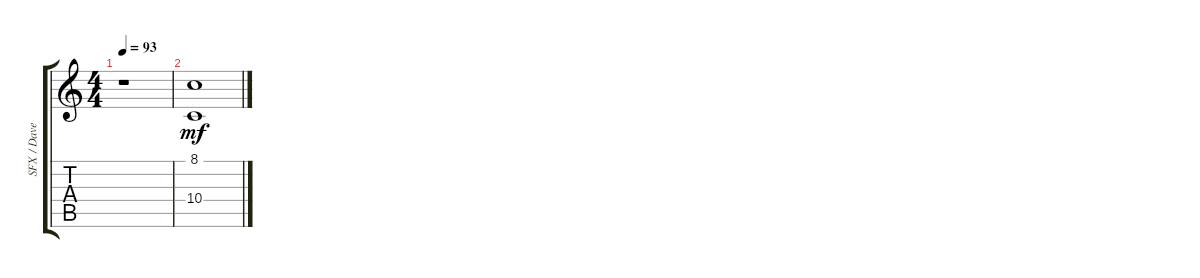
\track ("SFX / Dave Mustaine Voice" "SFX / Dave") {instrument pad4choir}
\staff {score tabs}
\tuning (E4 B3 G3 D3 A2 E2) {hide}
\ts (4 4)
\tempo 93
\clef g2
\ks c
r.1{dy mf} |
(8.1 10.4).1
